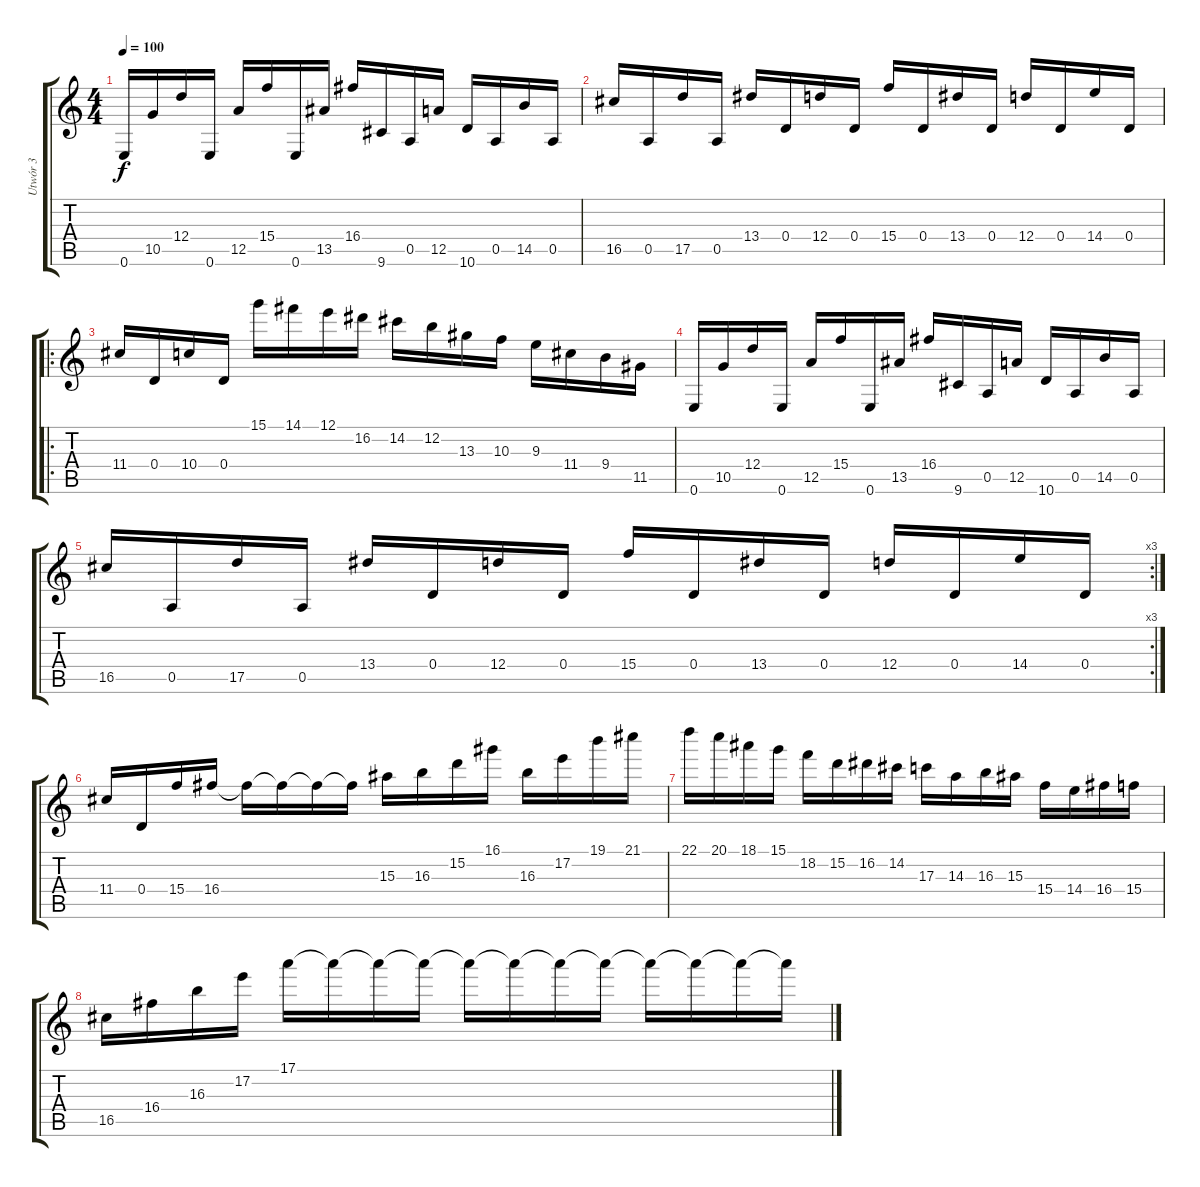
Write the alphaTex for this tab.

\track ("Utwór 3" "Utwór 3") {instrument distortionguitar}
\staff {score tabs}
\tuning (E4 B3 G3 D3 A2 E2) {hide}
\ts (4 4)
\tempo 100
\clef g2
\ks c
0.6.16{dy f} 10.5.16 12.4.16 0.6.16 12.5.16 15.4.16 0.6.16 13.5.16 16.4.16 9.6.16 0.5.16 12.5.16 10.6.16 0.5.16 14.5.16 0.5.16 |
16.5.16 0.5.16 17.5.16 0.5.16 13.4.16 0.4.16 12.4.16 0.4.16 15.4.16 0.4.16 13.4.16 0.4.16 12.4.16 0.4.16 14.4.16 0.4.16 |
\ro
11.4.16 0.4.16 10.4.16 0.4.16 15.1.16 14.1.16 12.1.16 16.2.16 14.2.16 12.2.16 13.3.16 10.3.16 9.3.16 11.4.16 9.4.16 11.5.16 |
0.6.16 10.5.16 12.4.16 0.6.16 12.5.16 15.4.16 0.6.16 13.5.16 16.4.16 9.6.16 0.5.16 12.5.16 10.6.16 0.5.16 14.5.16 0.5.16 |
\rc 3
16.5.16 0.5.16 17.5.16 0.5.16 13.4.16 0.4.16 12.4.16 0.4.16 15.4.16 0.4.16 13.4.16 0.4.16 12.4.16 0.4.16 14.4.16 0.4.16 |
11.4.16 0.4.16 15.4.16 16.4.16 16.4{t}.16 16.4{t}.16 16.4{t}.16 16.4{t}.16 15.3.16 16.3.16 15.2.16 16.1.16 16.3.16 17.2.16 19.1.16 21.1.16 |
22.1.16 20.1.16 18.1.16 15.1.16 18.2.16 15.2.16 16.2.16 14.2.16 17.3.16 14.3.16 16.3.16 15.3.16 15.4.16 14.4.16 16.4.16 15.4.16 |
16.5.16 16.4.16 16.3.16 17.2.16 17.1.16 17.1{t}.16 17.1{t}.16 17.1{t}.16 17.1{t}.16 17.1{t}.16 17.1{t}.16 17.1{t}.16 17.1{t}.16 17.1{t}.16 17.1{t}.16 17.1{t}.16
